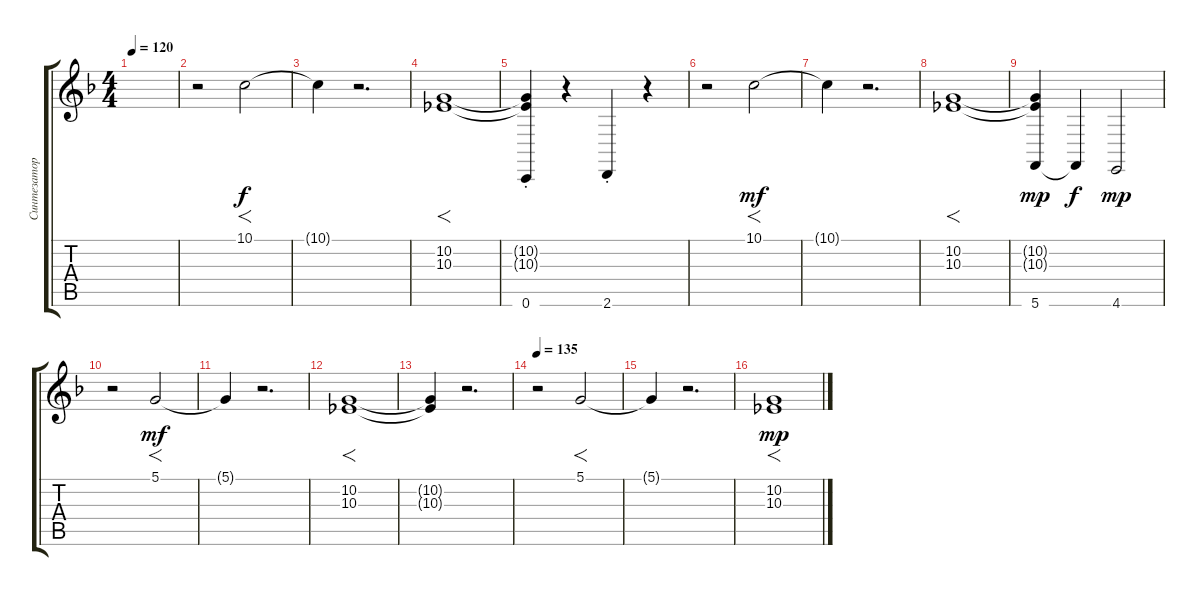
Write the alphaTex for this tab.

\track ("Синтезатор 5" "Синтезатор") {instrument trumpet}
\staff {score tabs}
\tuning (D4 A3 F3 C3 G2 C2) {hide}
\ts (4 4)
\tempo 120
\clef g2
\ks dminor
|
r.2{volume 12 instrument tuba} 10.1.2{f} |
10.1{t}.4 r.2{d} |
(10.2 10.3).1{f} |
(10.2{t} 10.3{t} 0.6{st}).4 r.4 2.6{st}.4{dy f} r.4 |
r.2{volume 12 instrument tuba} 10.1.2{f dy mf} |
10.1{t}.4 r.2{d} |
(10.2 10.3).1{f} |
(10.2{t} 10.3{t} 5.6).4{dy mp} 5.6{t}.4{dy f} 4.6.2{dy mp} |
r.2{volume 12 instrument tuba} 5.1.2{f dy mf} |
5.1{t}.4 r.2{d} |
(10.2 10.3).1{f} |
(10.2{t} 10.3{t}).4 r.2{d} |
\tempo 135
r.2{volume 12 instrument tuba} 5.1.2{f} |
5.1{t}.4 r.2{d} |
(10.2 10.3).1{f dy mp}
